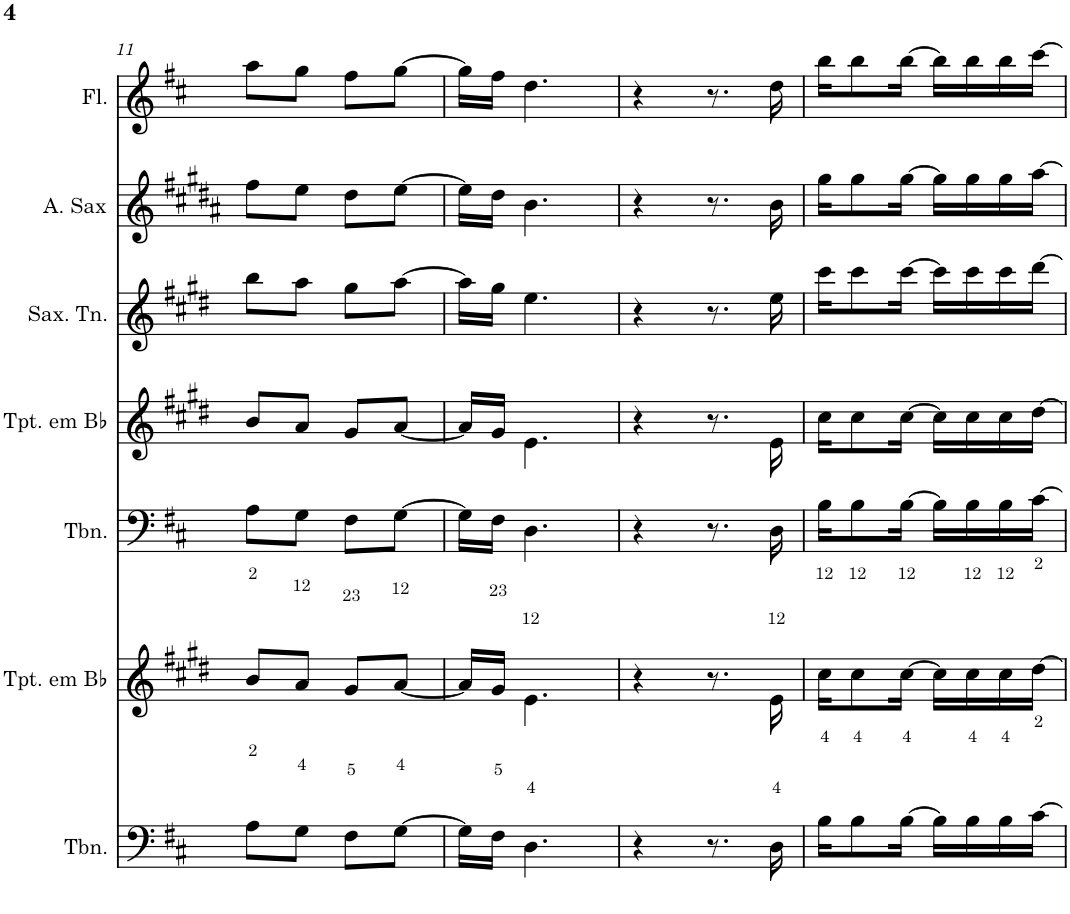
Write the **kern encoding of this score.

**kern	**kern	**kern	**kern	**kern	**kern	**kern
*part7	*part6	*part5	*part4	*part3	*part2	*part1
*staff7	*staff6	*staff5	*staff4	*staff3	*staff2	*staff1
*I"Trombone	*I"Trompete em Bb	*I"Trombone	*I"Trompete em Bb	*I"Saxofone Tenor	*I"Saxofone Alto	*I"Flauta Transversal
*I'Tbn.	*I'Tpt. em Bb	*I'Tbn.	*I'Tpt. em Bb	*I'Sax. Tn.	*	*I'Fl.
!!LO:PB:g=z
*clefF4	*clefG2	*clefF4	*clefG2	*clefG2	*clefG2	*clefG2
*	*Trd1c2	*	*Trd1c2	*Trd8c14	*Trd5c9	*
*k[f#c#]	*k[f#c#g#d#]	*k[f#c#]	*k[f#c#g#d#]	*k[f#c#g#d#]	*k[f#c#g#d#a#]	*k[f#c#]
*M2/4	*M2/4	*M2/4	*M2/4	*M2/4	*M2/4	*M2/4
=11	=11	=11	=11	=11	=11	=11
8A\L	8b/L	8A\L	8b/L	8bb\L	8ff#\L	8aa\L
8G\J	8a/J	8G\J	8a/J	8aa\J	8ee\J	8gg\J
8F#\L	8g#/L	8F#\L	8g#/L	8gg#\L	8dd#\L	8ff#\L
[8G\J	[8a/J	[8G\J	[8a/J	[8aa\J	[8ee\J	[8gg\J
=12	=12	=12	=12	=12	=12	=12
16G\LL]	16a/LL]	16G\LL]	16a/LL]	16aa\LL]	16ee\LL]	16gg\LL]
16F#\JJ	16g#/JJ	16F#\JJ	16g#/JJ	16gg#\JJ	16dd#\JJ	16ff#\JJ
4.D\	4.e\	4.D\	4.e\	4.ee\	4.b\	4.dd\
=13	=13	=13	=13	=13	=13	=13
4r	4r	4r	4r	4r	4r	4r
8.r	8.r	8.r	8.r	8.r	8.r	8.r
16D\	16e\	16D\	16e\	16ee\	16b\	16dd\
=14	=14	=14	=14	=14	=14	=14
16B\KL	16cc#\KL	16B\KL	16cc#\KL	16ccc#\KL	16gg#\KL	16bb\KL
8B\	8cc#\	8B\	8cc#\	8ccc#\	8gg#\	8bb\
[16B\Jk	[16cc#\Jk	[16B\Jk	[16cc#\Jk	[16ccc#\Jk	[16gg#\Jk	[16bb\Jk
16B\LL]	16cc#\LL]	16B\LL]	16cc#\LL]	16ccc#\LL]	16gg#\LL]	16bb\LL]
16B\	16cc#\	16B\	16cc#\	16ccc#\	16gg#\	16bb\
16B\	16cc#\	16B\	16cc#\	16ccc#\	16gg#\	16bb\
[16c#\JJ	[16dd#\JJ	[16c#\JJ	[16dd#\JJ	[16ddd#\JJ	[16aa#\JJ	[16ccc#\JJ
=	=	=	=	=	=	=
*-	*-	*-	*-	*-	*-	*-
